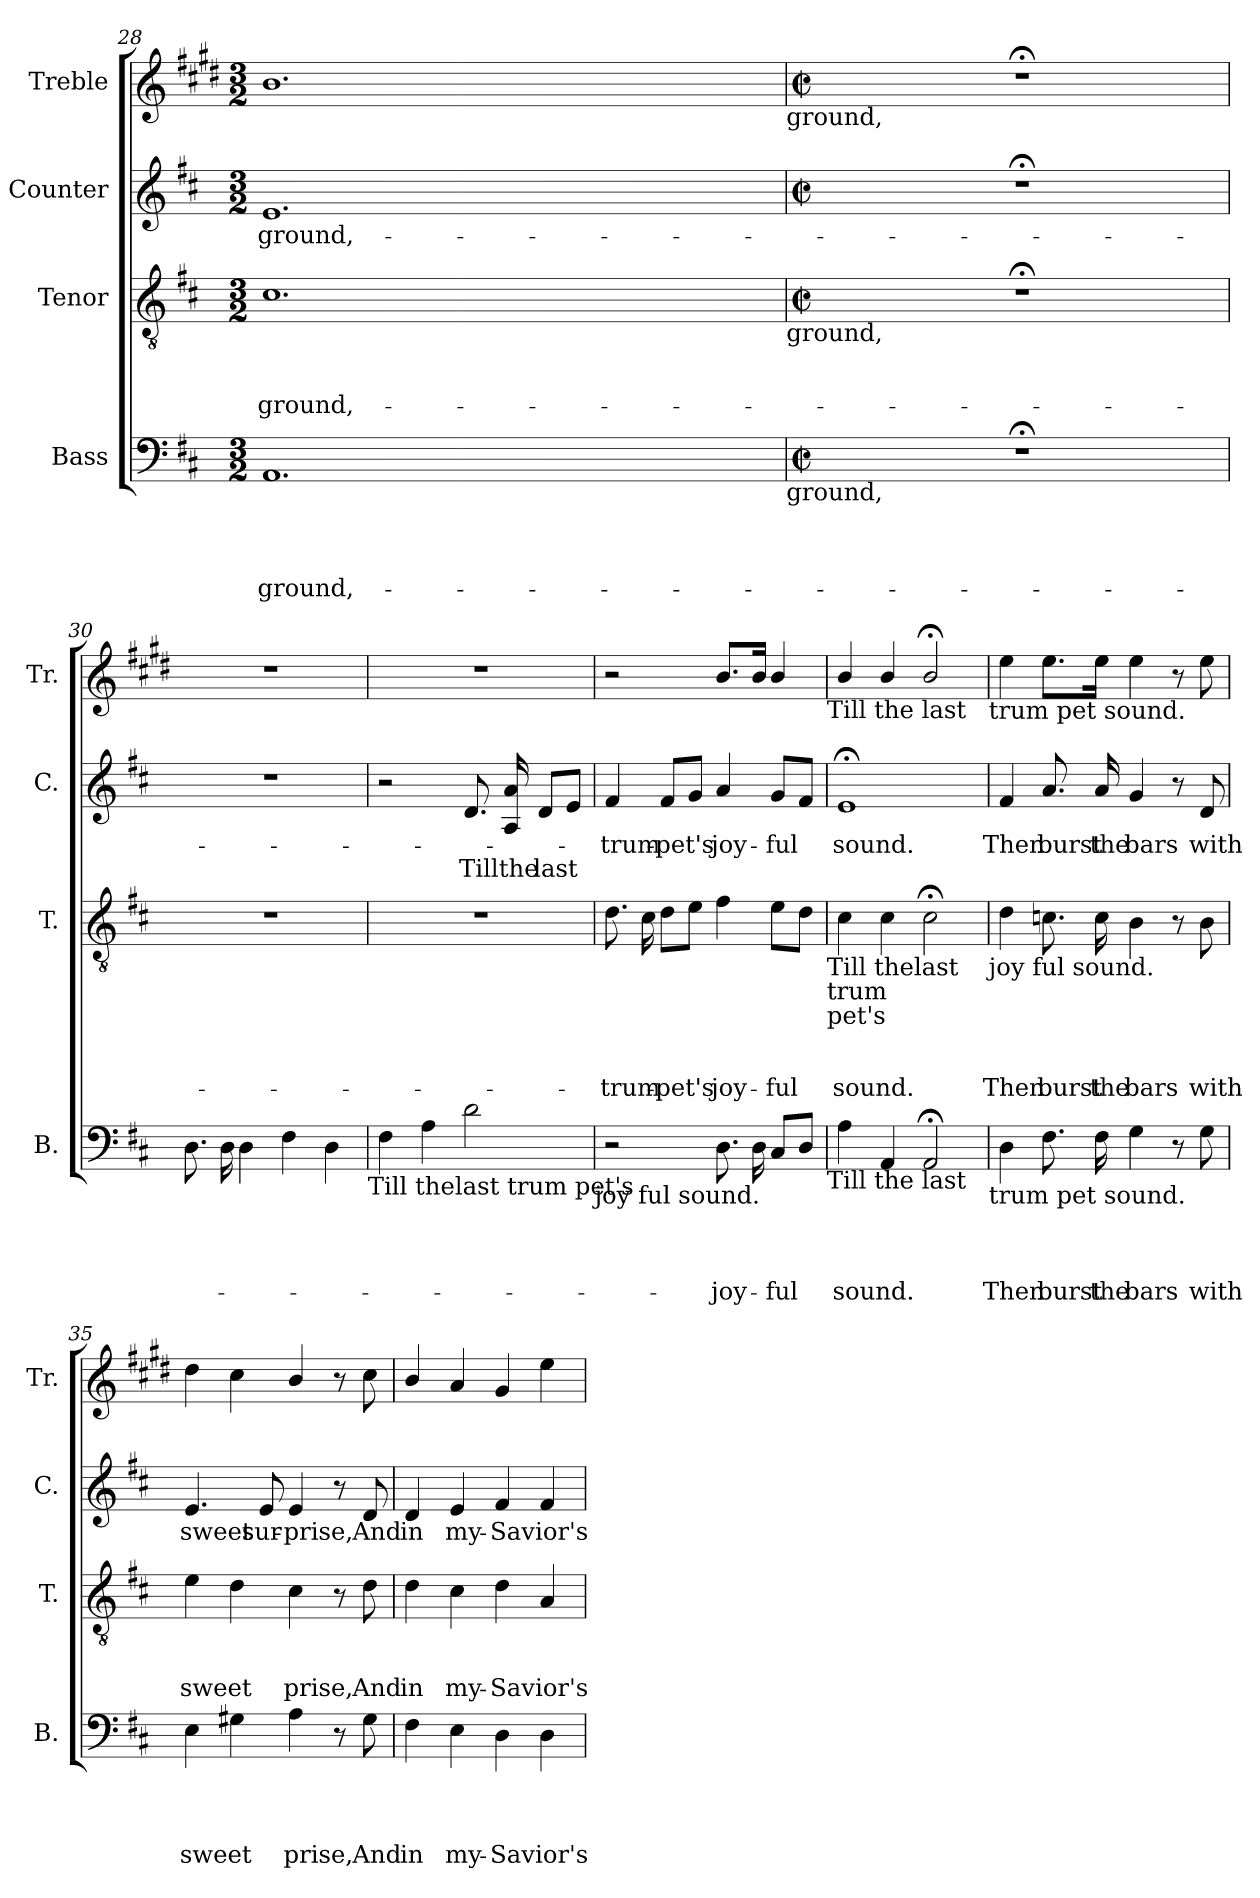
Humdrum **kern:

**kern	**text	**text	**text	**text	**kern	**text	**text	**text	**kern	**text	**text	**kern
*part4	*part4	*part4	*part4	*part4	*part3	*part3	*part3	*part3	*part2	*part2	*part2	*part1
*staff4	*staff4	*staff4	*staff4	*staff4	*staff3	*staff3	*staff3	*staff3	*staff2	*staff2	*staff2	*staff1
*I"Bass	*	*	*	*	*I"Tenor	*	*	*	*I"Counter	*	*	*I"Treble
*I'B.	*	*	*	*	*I'T.	*	*	*	*I'C.	*	*	*I'Tr.
*clefF4	*	*	*	*	*clefGv2	*	*	*	*clefG2	*	*	*clefG2
*	*	*	*	*	*	*	*	*	*	*	*	*ITrd1c2
*k[f#c#]	*	*	*	*	*k[f#c#]	*	*	*	*k[f#c#]	*	*	*k[f#c#]
*D:	*	*	*	*	*D:	*	*	*	*D:	*	*	*D:
*M3/2	*	*	*	*	*M3/2	*	*	*	*M3/2	*	*	*M3/2
=28	=28	=28	=28	=28	=28	=28	=28	=28	=28	=28	=28	=28
!	!	!	!	!LO:LY:a	!	!	!	!LO:LY:a	!	!LO:LY:b	!	!
1.AA	.	.	.	ground,-	1.c#	.	.	ground,-	1.e	ground,-	.	1.a
!	!	!	!	!	!	!	!	!	!	!	!	!LO:TX:b:t=ground,
!	!	!	!	!	!LO:TX:b:t=ground,	!	!	!	!	!	!	!
!LO:TX:b:t=ground,	!	!	!	!	!	!	!	!	!	!	!	!
=29	=29	=29	=29	=29	=29	=29	=29	=29	=29	=29	=29	=29
*M2/2	*	*	*	*	*M2/2	*	*	*	*M2/2	*	*	*M2/2
*met(c|)	*	*	*	*	*met(c|)	*	*	*	*met(c|)	*	*	*met(c|)
1r;<	.	.	.	.	1r;<	.	.	.	1r;<	.	.	1r;<
=30	=30	=30	=30	=30	=30	=30	=30	=30	=30	=30	=30	=30
8.D\	.	.	.	.	1r	.	.	.	1r	.	.	1r
16D\	.	.	.	.	.	.	.	.	.	.	.	.
4D\	.	.	.	.	.	.	.	.	.	.	.	.
4F#\	.	.	.	.	.	.	.	.	.	.	.	.
4D\	.	.	.	.	.	.	.	.	.	.	.	.
!LO:TX:b:t=Till thelast trum pet's	!	!	!	!	!	!	!	!	!	!	!	!
=31	=31	=31	=31	=31	=31	=31	=31	=31	=31	=31	=31	=31
4F#\	.	.	.	.	1r	.	.	.	2r	.	.	1r
4A\	.	.	.	.	.	.	.	.	.	.	.	.
!	!	!	!	!	!	!	!	!	!	!	!LO:LY:b	!
2d\	.	.	.	.	.	.	.	.	8.d/	.	Till	.
!	!	!	!	!	!	!	!	!	!	!	!LO:LY:b	!
.	.	.	.	.	.	.	.	.	16A/ 16a/	.	the	.
!	!	!	!	!	!	!	!	!	!	!	!LO:LY:b	!
.	.	.	.	.	.	.	.	.	8d/L	.	last	.
.	.	.	.	.	.	.	.	.	8e/J	.	.	.
!LO:TX:b:t=joy ful sound.	!	!	!	!	!	!	!	!	!	!	!	!
!!LO:PB:g=z
=32	=32	=32	=32	=32	=32	=32	=32	=32	=32	=32	=32	=32
!	!	!	!	!	!	!	!	!LO:LY:a	!	!LO:LY:b	!	!
2r	.	.	.	.	8.d\	.	.	-trum-	4f#/	-trum-	.	2r
.	.	.	.	.	16c#\	.	.	.	.	.	.	.
!	!	!	!	!	!	!	!	!LO:LY:a	!	!LO:LY:b	!	!
.	.	.	.	.	8d\L	.	.	-pet's	8f#/L	-pet's	.	.
.	.	.	.	.	8e\J	.	.	.	8g/J	.	.	.
!	!	!	!	!LO:LY:a	!	!	!	!LO:LY:a	!	!LO:LY:b	!	!
8.D\	.	.	.	-joy-	4f#\	.	.	joy-	4a/	joy-	.	8.a/L
16D\	.	.	.	.	.	.	.	.	.	.	.	16a/Jk
!	!	!	!	!LO:LY:a	!	!	!	!LO:LY:a	!	!LO:LY:b	!	!
8C#/L	.	.	.	-ful	8e\L	.	.	-ful	8g/L	-ful	.	4a/
8D/J	.	.	.	.	8d\J	.	.	.	8f#/J	.	.	.
!	!	!	!	!	!	!	!	!	!	!	!	!LO:TX:b:t=Till the last
!	!	!	!	!	!LO:TX:b:t=Till thelast	!	!	!	!	!	!	!
!	!	!	!	!	!LO:TX:b:t=trum	!	!	!	!	!	!	!
!	!	!	!	!	!LO:TX:b:t=pet's	!	!	!	!	!	!	!
!LO:TX:b:t=Till the last	!	!	!	!	!	!	!	!	!	!	!	!
=33	=33	=33	=33	=33	=33	=33	=33	=33	=33	=33	=33	=33
!	!	!	!	!LO:LY:a	!	!	!	!LO:LY:a	!	!LO:LY:b	!	!
4A\	.	.	.	sound.	4c#\	.	.	sound.	1e;	sound.	.	4a/
4AA/	.	.	.	.	4c#\	.	.	.	.	.	.	4a/
2AA;/	.	.	.	.	2c#;<\	.	.	.	.	.	.	2a;/
!	!	!	!	!	!	!	!	!	!	!	!	!LO:TX:b:t=trum pet sound.
!	!	!	!	!	!LO:TX:b:t=joy ful sound.	!	!	!	!	!	!	!
!LO:TX:b:t=trum pet sound.	!	!	!	!	!	!	!	!	!	!	!	!
=34	=34	=34	=34	=34	=34	=34	=34	=34	=34	=34	=34	=34
!	!	!	!	!LO:LY:a	!	!	!	!LO:LY:a	!	!LO:LY:b	!	!
4D\	.	.	.	Then	4d\	.	.	Then	4f#/	Then	.	4dd\
!	!	!	!	!LO:LY:a	!	!	!	!LO:LY:a	!	!LO:LY:b	!	!
8.F#\	.	.	.	burst	8.cn\	.	.	burst	8.a/	burst	.	8.dd\L
!	!	!	!	!LO:LY:a	!	!	!	!LO:LY:a	!	!LO:LY:b	!	!
16F#\	.	.	.	the	16c\	.	.	the	16a/	the	.	16dd\Jk
!	!	!	!	!LO:LY:a	!	!	!	!LO:LY:a	!	!LO:LY:b	!	!
4G\	.	.	.	bars	4B\	.	.	bars	4g/	bars	.	4dd\
8r	.	.	.	.	8r	.	.	.	8r	.	.	8r
!	!	!	!	!LO:LY:a	!	!	!	!LO:LY:a	!	!LO:LY:b	!	!
8G\	.	.	.	with	8B\	.	.	with	8d/	with	.	8dd\
=35	=35	=35	=35	=35	=35	=35	=35	=35	=35	=35	=35	=35
!	!	!	!	!LO:LY:a	!	!	!	!LO:LY:a	!	!LO:LY:b	!	!
4E\	.	.	.	sweet	4e\	.	.	sweet	4.e/	sweet	.	4cc#\
4G#X\	.	.	.	.	4d\	.	.	.	.	.	.	4b\
!	!	!	!	!	!	!	!	!	!	!LO:LY:b	!	!
.	.	.	.	.	.	.	.	.	8e/	sur-	.	.
!	!	!	!	!LO:LY:a	!	!	!	!LO:LY:a	!	!LO:LY:b	!	!
4A\	.	.	.	prise,	4c#\	.	.	prise,	4e/	-prise,	.	4a/
8r	.	.	.	.	8r	.	.	.	8r	.	.	8r
!	!	!	!	!LO:LY:a	!	!	!	!LO:LY:a	!	!LO:LY:b	!	!
8G#\	.	.	.	And	8d\	.	.	And	8d/	And	.	8b\
!!LO:LB:g=z
=36	=36	=36	=36	=36	=36	=36	=36	=36	=36	=36	=36	=36
!	!	!	!	!LO:LY:a	!	!	!	!LO:LY:a	!	!LO:LY:b	!	!
4F#\	.	.	.	in	4d\	.	.	in	4d/	in	.	4a/
!	!	!	!	!LO:LY:a	!	!	!	!LO:LY:a	!	!LO:LY:b	!	!
4E\	.	.	.	my-	4c#\	.	.	my-	4e/	my-	.	4g/
!	!	!	!	!LO:LY:a	!	!	!	!LO:LY:a	!	!LO:LY:b	!	!
4D\	.	.	.	-Sav	4d\	.	.	-Sav	4f#/	-Sav	.	4f#/
!	!	!	!	!LO:LY:a	!	!	!	!LO:LY:a	!	!LO:LY:b	!	!
4D\	.	.	.	ior's	4A/	.	.	ior's	4f#/	ior's	.	4dd\
=	=	=	=	=	=	=	=	=	=	=	=	=
*-	*-	*-	*-	*-	*-	*-	*-	*-	*-	*-	*-	*-
